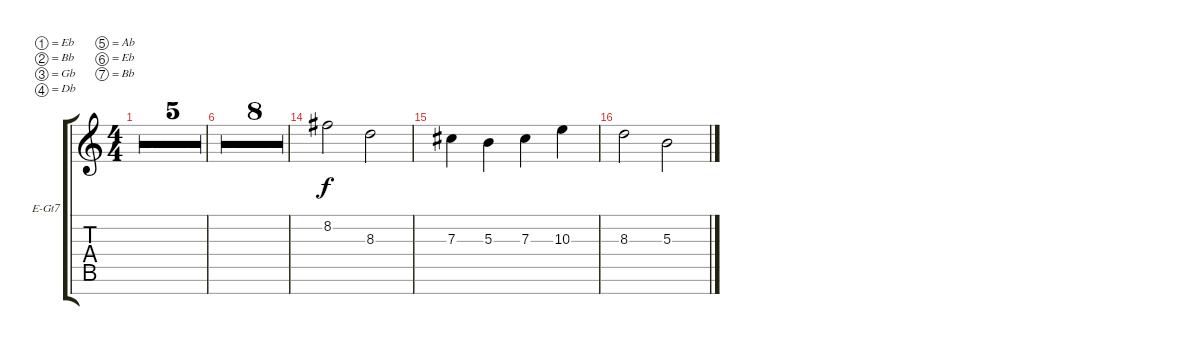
\defaultSystemsLayout 4
\bracketExtendMode groupsimilarinstruments
\firstSystemTrackNameOrientation horizontal
\otherSystemsTrackNameOrientation horizontal
\track ("Electric Guitar" "E-Gt7") {multiBarRest instrument overdrivenguitar}
\staff {score tabs}
\tuning (Eb4 Bb3 Gb3 Db3 Ab2 Eb2 Bb1)
\ts (4 4)
\tempo 160
\clef g2
\ks c
|
|
|
|
|
\tempo (193 0.03125)
|
|
|
|
|
|
|
|
8.2.2 8.3.2 |
7.3.4 5.3.4 7.3.4 10.3.4 |
8.3.2 5.3.2
